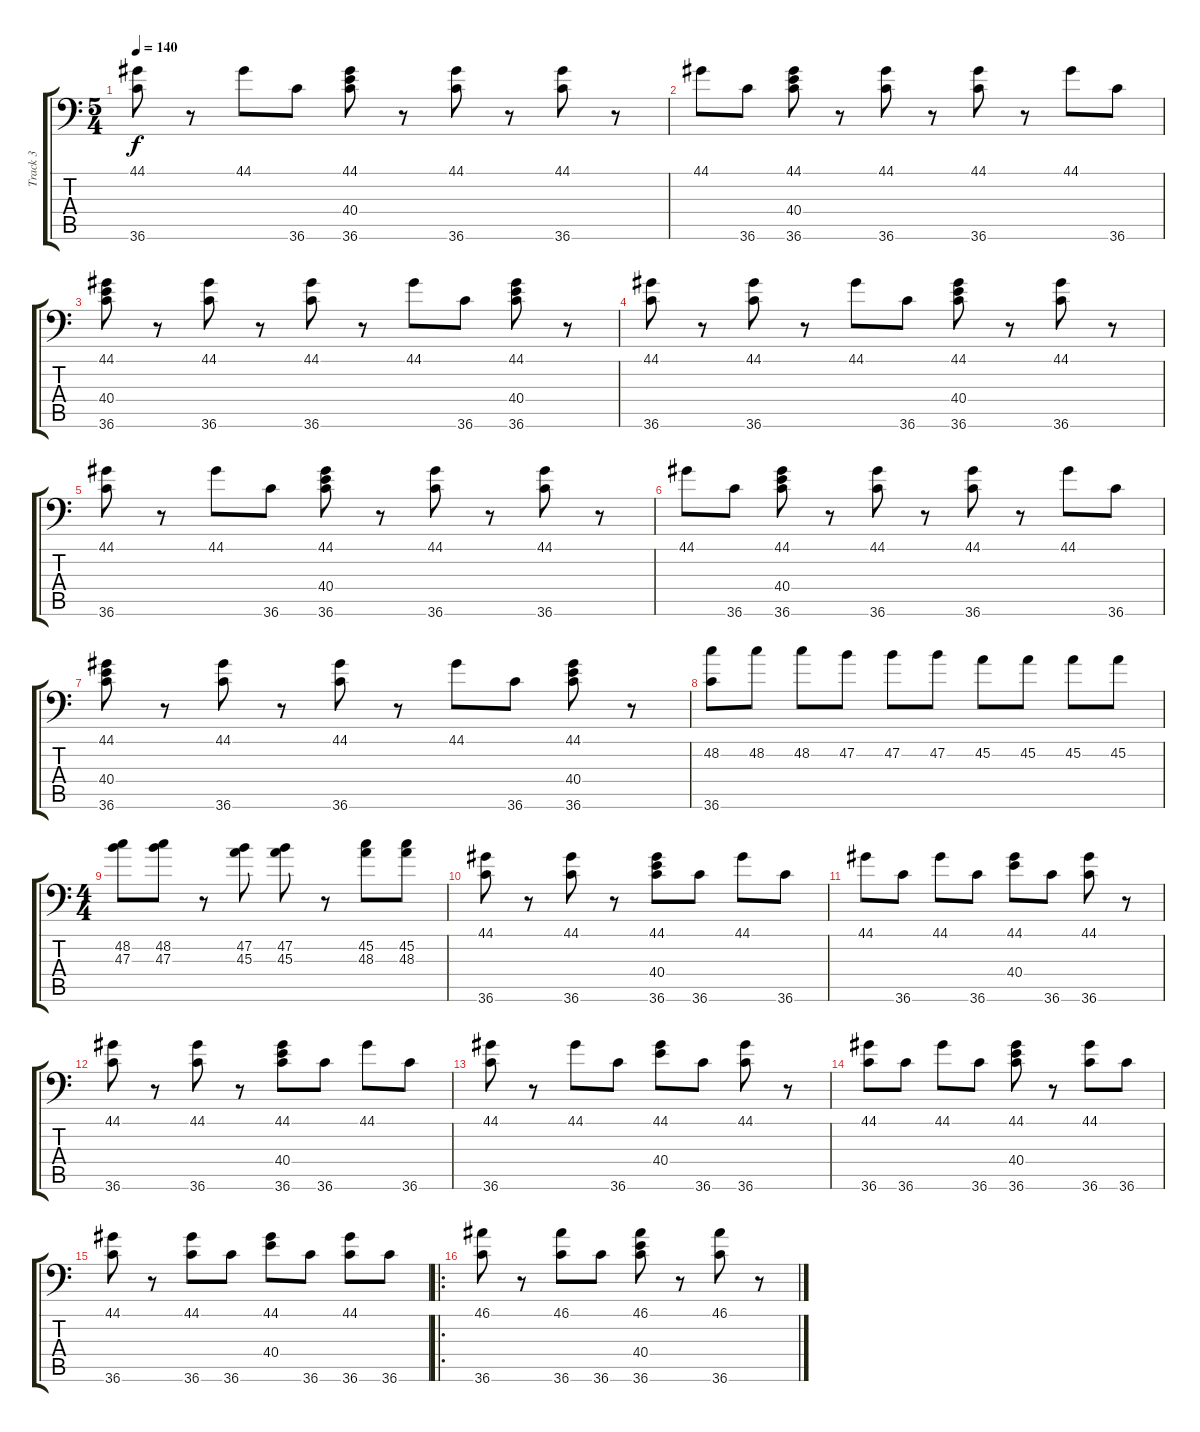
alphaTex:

\track ("Track 3" "Track 3") {instrument acousticgrandpiano}
\staff {score tabs}
\tuning (C-1 C-1 C-1 C-1 C-1 C-1) {hide}
\ts (5 4)
\tempo 140
\clef f4
\ks c
(44.1 36.6).8{dy f} r.8 44.1.8 36.6.8 (44.1 40.4 36.6).8 r.8 (44.1 36.6).8 r.8 (44.1 36.6).8 r.8 |
44.1.8 36.6.8 (44.1 40.4 36.6).8 r.8 (44.1 36.6).8 r.8 (44.1 36.6).8 r.8 44.1.8 36.6.8 |
(44.1 40.4 36.6).8 r.8 (44.1 36.6).8 r.8 (44.1 36.6).8 r.8 44.1.8 36.6.8 (44.1 40.4 36.6).8 r.8 |
(44.1 36.6).8 r.8 (44.1 36.6).8 r.8 44.1.8 36.6.8 (44.1 40.4 36.6).8 r.8 (44.1 36.6).8 r.8 |
(44.1 36.6).8 r.8 44.1.8 36.6.8 (44.1 40.4 36.6).8 r.8 (44.1 36.6).8 r.8 (44.1 36.6).8 r.8 |
44.1.8 36.6.8 (44.1 40.4 36.6).8 r.8 (44.1 36.6).8 r.8 (44.1 36.6).8 r.8 44.1.8 36.6.8 |
(44.1 40.4 36.6).8 r.8 (44.1 36.6).8 r.8 (44.1 36.6).8 r.8 44.1.8 36.6.8 (44.1 40.4 36.6).8 r.8 |
(48.2 36.6).8 48.2.8 48.2.8 47.2.8 47.2.8 47.2.8 45.2.8 45.2.8 45.2.8 45.2.8 |
\ts (4 4)
(48.2 47.3).8 (48.2 47.3).8 r.8 (47.2 45.3).8 (47.2 45.3).8 r.8 (45.2 48.3).8 (45.2 48.3).8 |
(44.1 36.6).8 r.8 (44.1 36.6).8 r.8 (44.1 40.4 36.6).8 36.6.8 44.1.8 36.6.8 |
44.1.8 36.6.8 44.1.8 36.6.8 (44.1 40.4).8 36.6.8 (44.1 36.6).8 r.8 |
(44.1 36.6).8 r.8 (44.1 36.6).8 r.8 (44.1 40.4 36.6).8 36.6.8 44.1.8 36.6.8 |
(44.1 36.6).8 r.8 44.1.8 36.6.8 (44.1 40.4).8 36.6.8 (44.1 36.6).8 r.8 |
(44.1 36.6).8 36.6.8 44.1.8 36.6.8 (44.1 40.4 36.6).8 r.8 (44.1 36.6).8 36.6.8 |
(44.1 36.6).8 r.8 (44.1 36.6).8 36.6.8 (44.1 40.4).8 36.6.8 (44.1 36.6).8 36.6.8 |
\ro
(46.1 36.6).8 r.8 (46.1 36.6).8 36.6.8 (46.1 40.4 36.6).8 r.8 (46.1 36.6).8 r.8
